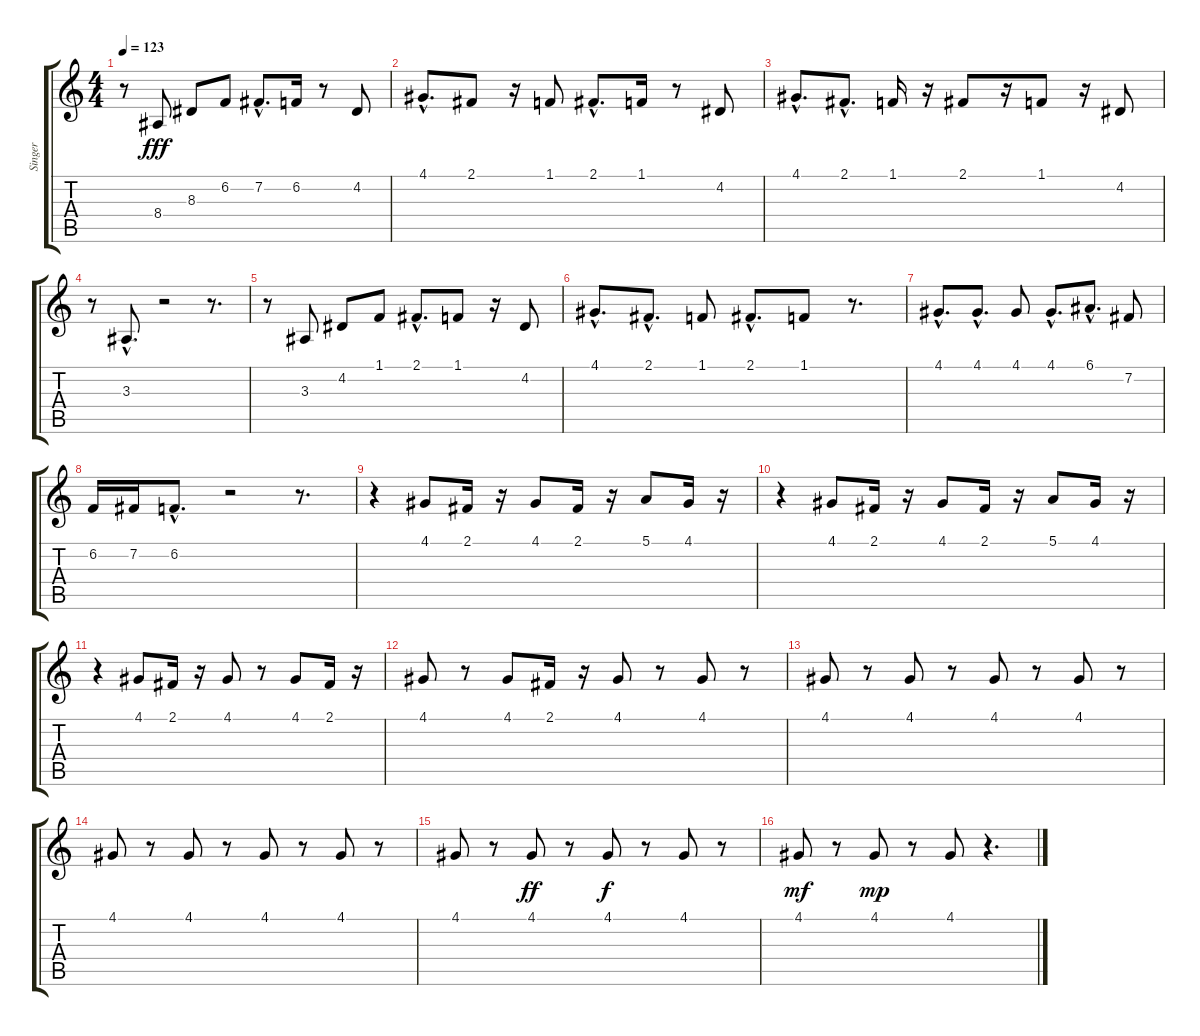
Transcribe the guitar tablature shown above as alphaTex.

\track ("Singer" "Singer") {instrument panflute}
\staff {score tabs}
\tuning (E4 B3 G3 D3 A2 E2) {hide}
\ts (4 4)
\tempo 123
\clef g2
\ks c
r.8{dy fff} 8.4.8 8.3.8 6.2.8 7.2{hac}.8{d} 6.2.16 r.8 4.2.8 |
4.1{hac}.8{d} 2.1.8 r.16 1.1.8 2.1{hac}.8{d} 1.1.16 r.8 4.2.8 |
4.1{hac}.8{d} 2.1{hac}.8{d} 1.1.16 r.16 2.1.8 r.16 1.1.8 r.16 4.2.8 |
r.8 3.3{hac}.8{d} r.2 r.8{d} |
r.8 3.3.8 4.2.8 1.1.8 2.1{hac}.8{d} 1.1.8 r.16 4.2.8 |
4.1{hac}.8{d} 2.1{hac}.8{d} 1.1.8 2.1{hac}.8{d} 1.1.8 r.8{d} |
4.1{hac}.8{d} 4.1{hac}.8{d} 4.1.8 4.1{hac}.8{d} 6.1{hac}.8{d} 7.2.8 |
6.2.16 7.2.16 6.2{hac}.8{d} r.2 r.8{d} |
r.4 4.1.8 2.1.16 r.16 4.1.8 2.1.16 r.16 5.1.8 4.1.16 r.16 |
r.4 4.1.8 2.1.16 r.16 4.1.8 2.1.16 r.16 5.1.8 4.1.16 r.16 |
r.4 4.1.8 2.1.16 r.16 4.1.8 r.8 4.1.8 2.1.16 r.16 |
4.1.8 r.8 4.1.8 2.1.16 r.16 4.1.8 r.8 4.1.8 r.8 |
4.1.8 r.8 4.1.8 r.8 4.1.8 r.8 4.1.8 r.8 |
4.1.8 r.8 4.1.8 r.8 4.1.8 r.8 4.1.8 r.8 |
4.1.8 r.8 4.1.8{dy ff} r.8 4.1.8{dy f} r.8 4.1.8 r.8 |
4.1.8{dy mf} r.8 4.1.8{dy mp} r.8 4.1.8 r.4{d}
